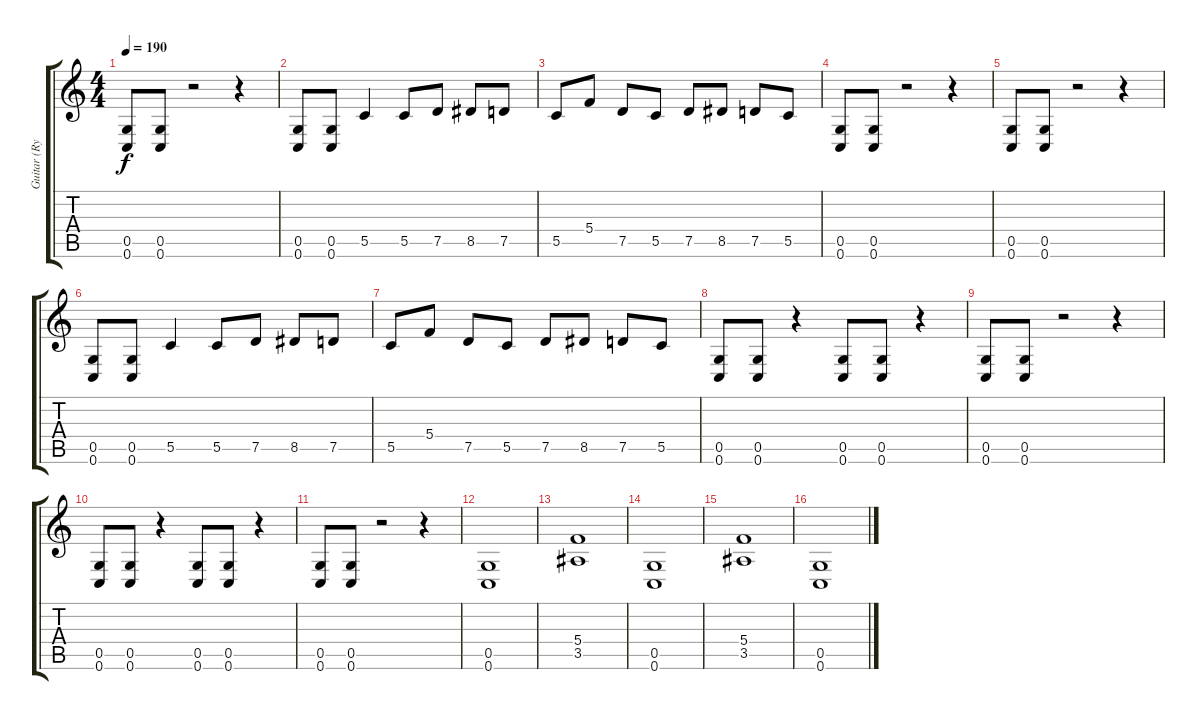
\track ("Guitar (Rythm)" "Guitar (Ry") {instrument overdrivenguitar}
\staff {score tabs}
\tuning (D4 A3 F3 C3 G2 C2) {hide}
\ts (4 4)
\tempo 190
\clef g2
\ks c
(0.5 0.6).8{dy f} (0.5 0.6).8 r.2 r.4 |
(0.5 0.6).8 (0.5 0.6).8 5.5.4 5.5.8 7.5.8 8.5.8 7.5.8 |
5.5.8 5.4.8 7.5.8 5.5.8 7.5.8 8.5.8 7.5.8 5.5.8 |
(0.5 0.6).8 (0.5 0.6).8 r.2 r.4 |
(0.5 0.6).8 (0.5 0.6).8 r.2 r.4 |
(0.5 0.6).8 (0.5 0.6).8 5.5.4 5.5.8 7.5.8 8.5.8 7.5.8 |
5.5.8 5.4.8 7.5.8 5.5.8 7.5.8 8.5.8 7.5.8 5.5.8 |
(0.5 0.6).8 (0.5 0.6).8 r.4 (0.5 0.6).8 (0.5 0.6).8 r.4 |
(0.5 0.6).8 (0.5 0.6).8 r.2 r.4 |
(0.5 0.6).8 (0.5 0.6).8 r.4 (0.5 0.6).8 (0.5 0.6).8 r.4 |
(0.5 0.6).8 (0.5 0.6).8 r.2 r.4 |
(0.5 0.6).1 |
(5.4 3.5).1 |
(0.5 0.6).1 |
(5.4 3.5).1 |
(0.5 0.6).1
